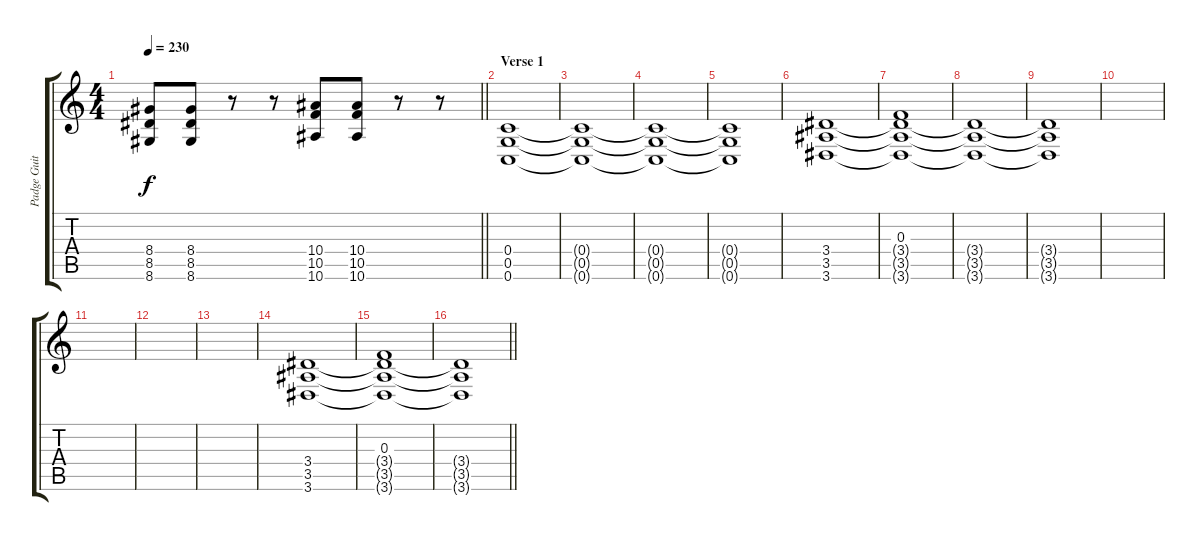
\track ("Padge Guitar" "Padge Guit") {instrument distortionguitar}
\staff {score tabs}
\tuning (D4 A3 F3 C3 G2 C2) {hide}
\ts (4 4)
\tempo 230
\clef g2
\barLineRight lightlight
\ks c
(8.4 8.5 8.6).8{dy f} (8.4 8.5 8.6).8 r.8 r.8 (10.4 10.5 10.6).8 (10.4 10.5 10.6).8 r.8 r.8 |
\section ("" "Verse 1")
(0.4 0.5 0.6).1 |
(0.4{t} 0.5{t} 0.6{t}).1 |
(0.4{t} 0.5{t} 0.6{t}).1 |
(0.4{t} 0.5{t} 0.6{t}).1 |
(3.4 3.5 3.6).1 |
(0.3 3.4{t} 3.5{t} 3.6{t}).1 |
(3.4{t} 3.5{t} 3.6{t}).1 |
(3.4{t} 3.5{t} 3.6{t}).1 |
|
|
|
|
(3.4 3.5 3.6).1 |
(0.3 3.4{t} 3.5{t} 3.6{t}).1 |
\barLineRight lightlight
(3.4{t} 3.5{t} 3.6{t}).1
